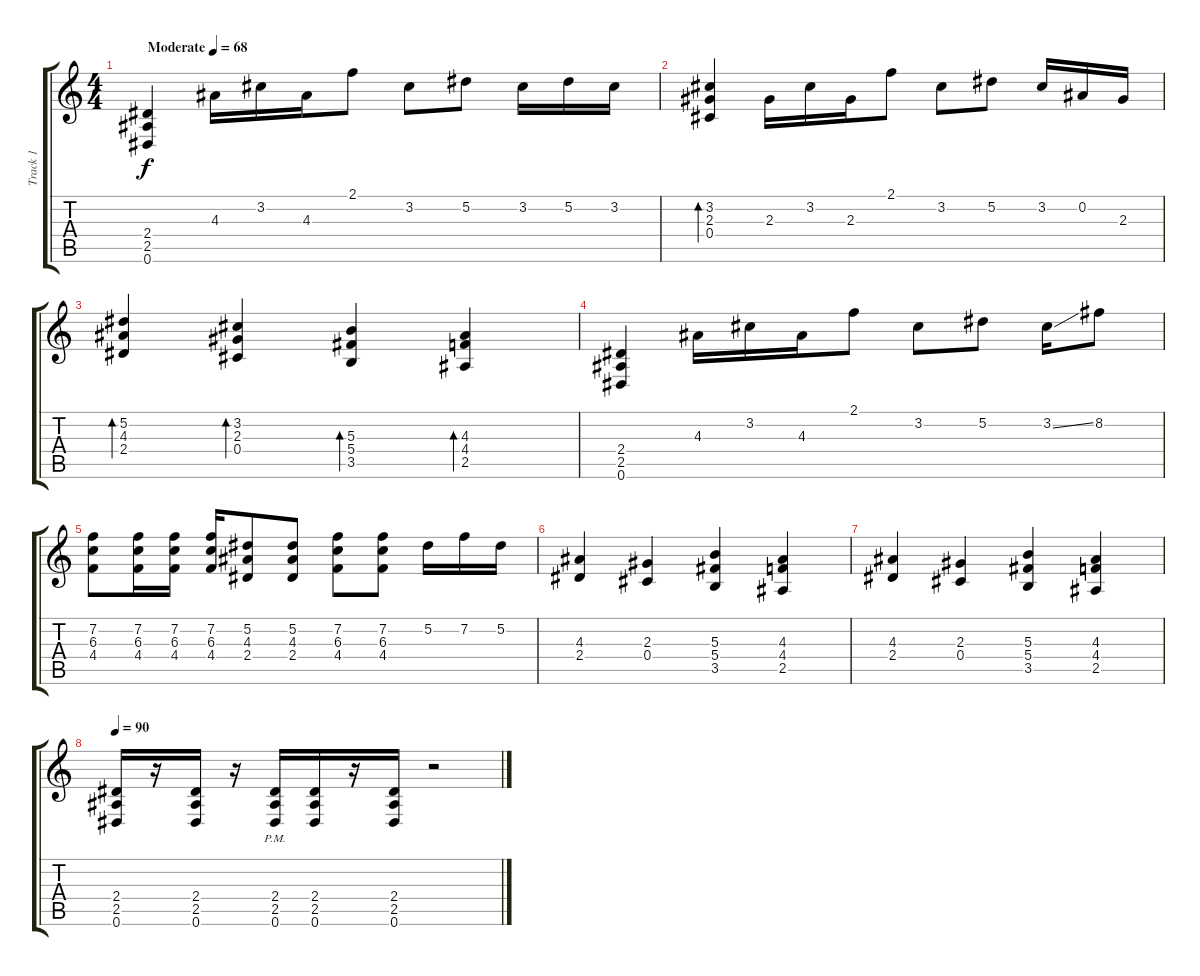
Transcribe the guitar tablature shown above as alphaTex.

\track ("Track 1" "Track 1") {instrument electricguitarclean}
\staff {score tabs}
\tuning (Eb4 Bb3 Gb3 Db3 Ab2 Eb2) {hide}
\ts (4 4)
\tempo (68 "Moderate")
\clef g2
\ks c
(2.4 2.5 0.6).4{dy f instrument electricguitarclean} 4.3.16 3.2.16 4.3.16 2.1.8 3.2.8 5.2.8 3.2.16 5.2.16 3.2.16 |
(3.2 2.3 0.4).4{bd 60} 2.3.16 3.2.16 2.3.16 2.1.8 3.2.8 5.2.8 3.2.16 0.2.16 2.3.16 |
(5.2 4.3 2.4).4{bd 60} (3.2 2.3 0.4).4{bd 60} (5.3 5.4 3.5).4{bd 60} (4.3 4.4 2.5).4{bd 60} |
(2.4 2.5 0.6).4 4.3.16 3.2.16 4.3.16 2.1.8 3.2.8 5.2.8 3.2{ss}.16 8.2.8 |
(7.2 6.3 4.4).8 (7.2 6.3 4.4).16 (7.2 6.3 4.4).16 (7.2 6.3 4.4).16 (5.2 4.3 2.4).8 (5.2 4.3 2.4).8 (7.2 6.3 4.4).8 (7.2 6.3 4.4).8 5.2.16 7.2.16 5.2.16 |
(4.3 2.4).4 (2.3 0.4).4 (5.3 5.4 3.5).4 (4.3 4.4 2.5).4 |
(4.3 2.4).4 (2.3 0.4).4 (5.3 5.4 3.5).4 (4.3 4.4 2.5).4 |
\tempo 90
(2.4 2.5 0.6).16{instrument distortionguitar} r.16 (2.4 2.5 0.6).16 r.16 (2.4{pm} 2.5{pm} 0.6{pm}).16 (2.4 2.5 0.6).16 r.16 (2.4 2.5 0.6).16 r.2
